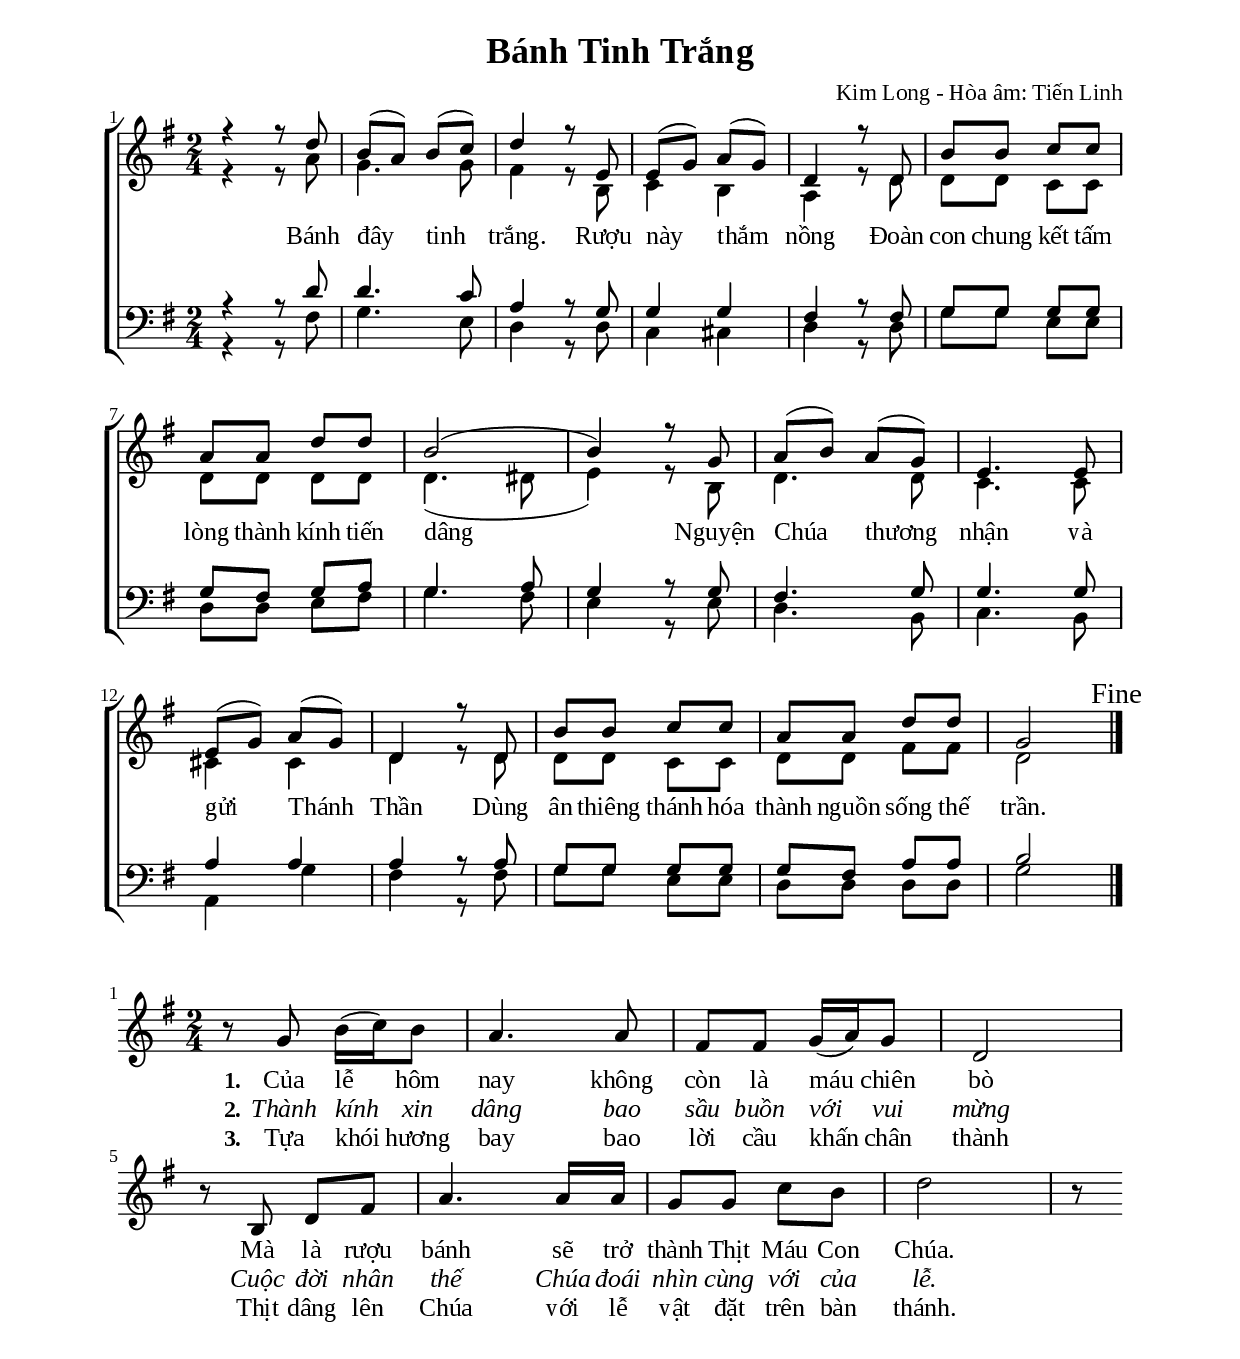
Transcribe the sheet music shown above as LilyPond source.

\version "2.18.2"
\include "english.ly"

\header {
  title = "Bánh Tinh Trắng"
  composer = "Kim Long - Hòa âm: Tiến Linh"
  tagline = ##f
}

globalSettings = {
  \set Score.barNumberVisibility = #all-bar-numbers-visible
  \key g \major
  \time 2/4
}

verseSettings = {
  \phrasingSlurDashed
}

\paper {
  #(set-paper-size "a4")
  top-margin = 15\mm
  bottom-margin = 15\mm
  left-margin = 20\mm
  right-margin = 20\mm
  indent = #0
  #(define fonts
	 (make-pango-font-tree "Liberation Serif"
	 		       "Liberation Serif"
			       "Liberation Serif"
			       (/ 20 20)))
}

printItalic = \with {
  \override LyricText.font-shape = #'italic
}

% Soprano chorus music
musicChorusSoprano = \relative c'' {
  r4 r8 d |
  b (a) b (c) |
  d4 r8 e, |
  e (g) a (g) |
  d4 r8 d |
  b' b c c |
  a a d d |
  b2 ( |
  b4) r8 g |
  a (b) a (g) |
  e4. e8 |
  e (g) a (g) |
  d4 r8 d |
  b' b c c |
  a a d d |
  g,2 \mark "Fine" \bar "|."
}

% Alto chorus music
musicChorusAlto = \relative c'' {
  r4 r8 a |
  g4. g8 |
  fs4 r8 b, |
  c4 b |
  a r8 d |
  d d c c |
  d d d d |
  d4. (ds8 |
  e4) r8 b |
  d4. d8 |
  c4. c8 |
  cs4 cs |
  d r8 d |
  d d c c |
  d d fs fs |
  d2
}

% Tenor chorus music
musicChorusTenor = \relative c' {
  r4 r8 d |
  d4. c8 |
  a4 r8 g |
  g4 g |
  fs r8 fs |
  g g g g |
  g fs g a |
  g4. a8 |
  g4 r8 g |
  fs4. g8 |
  g4. g8 |
  a4 a |
  a r8 a |
  g g g g |
  g fs a a |
  b2
}

% Basso chorus music
musicChorusBasso = \relative c {
  r4 r8 fs |
  g4. e8 |
  d4 r8 d |
  c4 cs |
  d r8 d |
  g g e e |
  d d e fs |
  g4. fs8 |
  e4 r8 e |
  d4. b8 |
  c4. b8 |
  a4 g' |
  fs r8 fs |
  g g e e |
  d d d d |
  g2
}

% Verse music
verseMusic = \relative c'' {
  r8 g b16 (c) b8 |
  a4. a8 |
  fs fs g16 (a) g8 |
  d2 |
  r8 b d fs |
  a4. a16 a |
  g8 g c b |
  d2 r8 
}


% Chorus lyrics
lyricChorus = \lyricmode {
  Bánh đây tinh trắng. Rượu này thắm nồng
  Đoàn con chung kết tấm lòng thành kính tiến dâng
  Nguyện Chúa thương nhận và gửi Thánh Thần
  Dùng ân thiêng thánh hóa thành nguồn sống thế trần.
}

% Verse lyrics
lyricVerseOne = \lyricmode {
  \set stanza = #"1."
  Của lễ hôm nay không còn là máu chiên bò
  Mà là rượu bánh sẽ trở thành Thịt Máu Con Chúa.
}

lyricVerseTwo = \lyricmode {
  \set stanza = #"2."
  Thành kính xin dâng bao sầu buồn với vui mừng
  Cuộc đời nhân thế Chúa đoái nhìn cùng với của lễ.
}

lyricVerseThree = \lyricmode {
  \set stanza = #"3."
  Tựa khói hương bay bao lời cầu khấn chân thành
  Thịt dâng lên Chúa với lễ vật đặt trên bàn thánh.
}

% 12. Layou

\score {
    \new ChoirStaff <<
      \new Staff <<
        \clef "treble"
        \new Voice = "soprano" {
          \voiceOne \globalSettings \stemUp \slurUp \musicChorusSoprano
        }
        \new Voice = "alto" {
          \voiceTwo \globalSettings \stemDown \slurDown \musicChorusAlto
        }
      >>
      \new Lyrics \lyricsto soprano \lyricChorus
      \new Staff <<
        \clef "bass"
        \new Voice = "tenor" {
          \voiceOne \globalSettings \stemUp \slurUp \musicChorusTenor
        }
        \new Voice = "basso" {
          \voiceTwo \globalSettings \stemDown \slurDown \musicChorusBasso
        }
      >>
    >>
}

\score {
  \new ChoirStaff <<
    \new Staff = verses <<
      \new Voice = "verse" {
        \globalSettings \stemNeutral \verseMusic
      }
    >>
    \new Lyrics \lyricsto verse \lyricVerseOne
    \new Lyrics \printItalic \lyricsto verse \lyricVerseTwo
    \new Lyrics \lyricsto verse \lyricVerseThree
  >>
}

